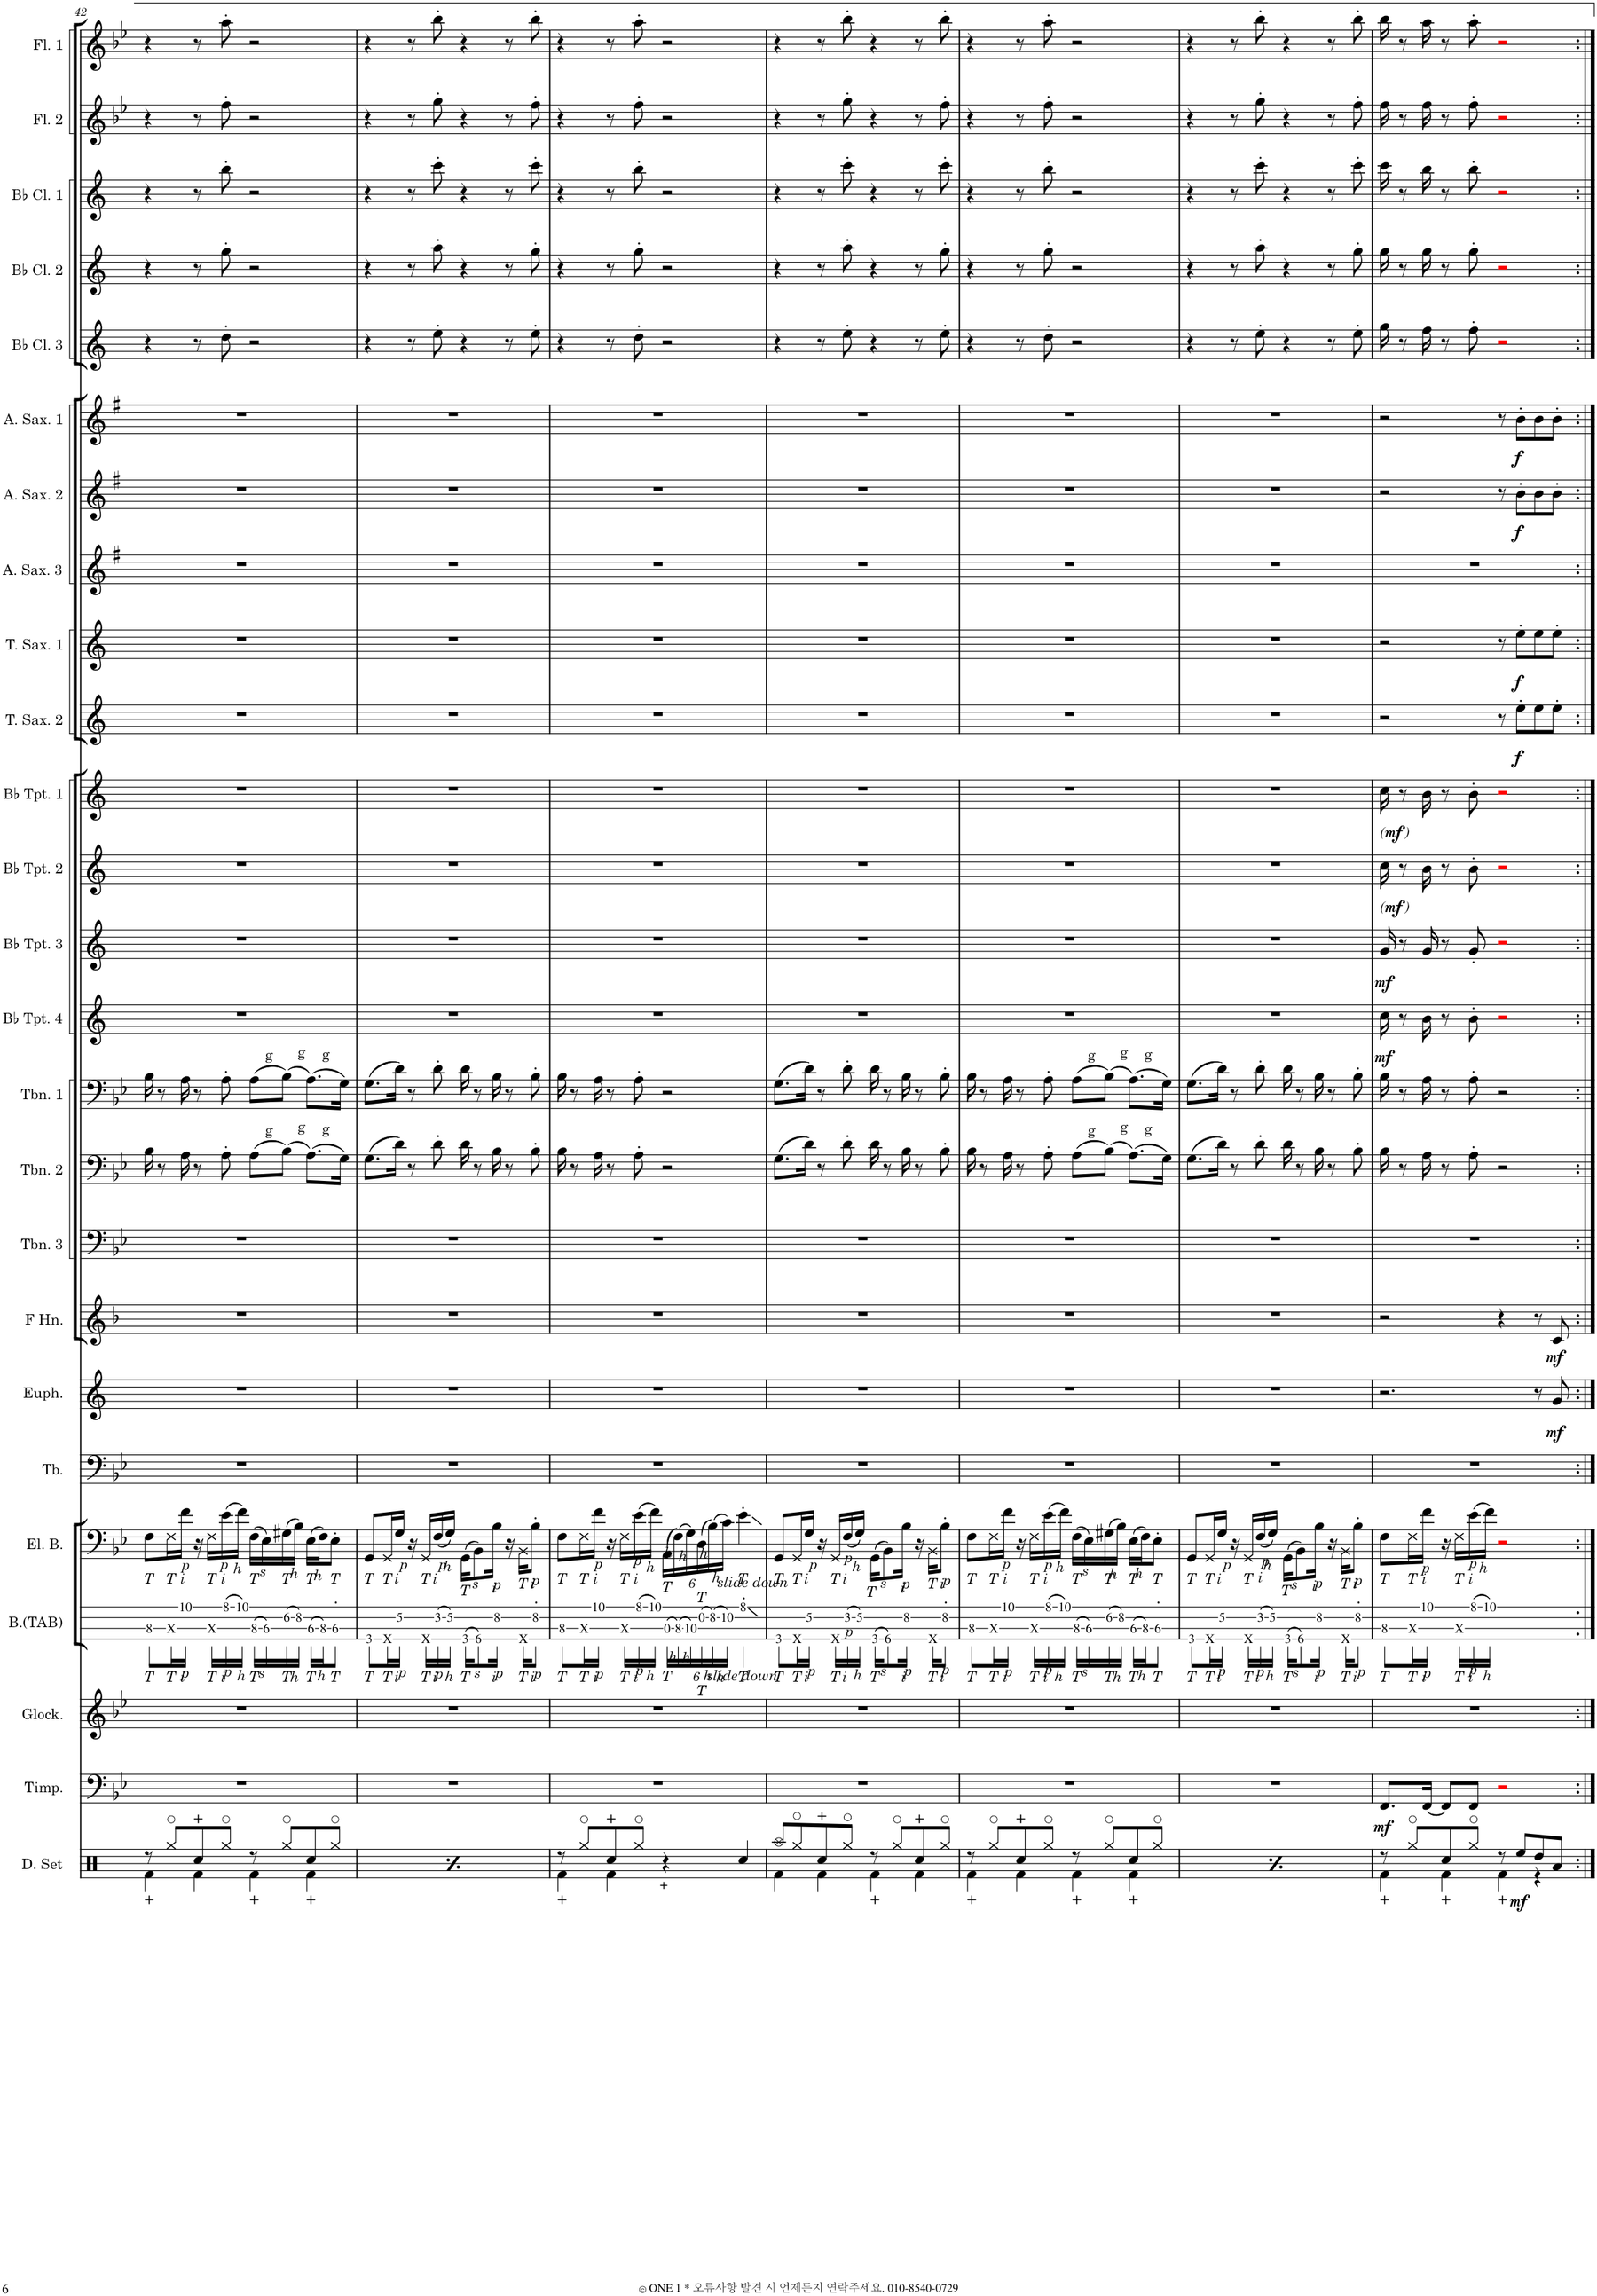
**kern	**dynam	**kern	**dynam	**kern	**kern	**kern	**dynam	**kern	**kern	**kern	**dynam	**kern	**dynam	**kern	**kern	**kern	**kern	**dynam	**kern	**dynam	**kern	**dynam	**kern	**dynam	**kern	**dynam	**kern	**dynam	**kern	**kern	**dynam	**kern	**dynam	**kern	**kern	**kern	**kern	**kern
*part26	*part26	*part25	*part25	*part24	*part23	*part22	*part22	*part21	*part20	*part19	*part19	*part18	*part18	*part17	*part16	*part15	*part14	*part14	*part13	*part13	*part12	*part12	*part11	*part11	*part10	*part10	*part9	*part9	*part8	*part7	*part7	*part6	*part6	*part5	*part4	*part3	*part2	*part1
*staff26	*staff26	*staff25	*staff25	*staff24	*staff23	*staff22	*staff22	*staff21	*staff20	*staff19	*staff19	*staff18	*staff18	*staff17	*staff16	*staff15	*staff14	*staff14	*staff13	*staff13	*staff12	*staff12	*staff11	*staff11	*staff10	*staff10	*staff9	*staff9	*staff8	*staff7	*staff7	*staff6	*staff6	*staff5	*staff4	*staff3	*staff2	*staff1
*I"드럼세트	*	*I"팀파니(in F,G,D)	*	*I"글로켄슈필	*I"베이스(타브)	*I"일렉트릭 베이스	*	*I"일렉트릭 베이스	*I"튜바 (표준기보)	*I"유포늄	*	*I"F 호른	*	*I"트롬본 3	*I"트롬본  2	*I"트롬본  1	*I"Bb 트럼펫 4	*	*I"Bb 트럼펫 3	*	*I"Bb 트럼펫 2	*	*I"Bb 트럼펫 1	*	*I"테너 색소폰 2	*	*I"테너 색소폰 1	*	*I"알토 색소폰 3	*I"알토 색소폰 2	*	*I"알토 색소폰 1	*	*I"Bb 클라리넷 3	*I"Bb 클라리넷 2	*I"Bb 클라리넷 1	*I"플루트 2	*I"플루트 1
!!LO:PB:g=z
*clefX	*	*clefF4	*	*clefG2	*	*clefF4	*	*clefF4	*clefF4	*clefG2	*	*clefG2	*	*clefF4	*clefF4	*clefF4	*clefG2	*	*clefG2	*	*clefG2	*	*clefG2	*	*clefG2	*	*clefG2	*	*clefG2	*clefG2	*	*clefG2	*	*clefG2	*clefG2	*clefG2	*clefG2	*clefG2
*	*	*	*	*Trd-14c-24	*Trd7c12	*Trd7c12	*	*Trd7c12	*	*Trd8c14	*	*Trd4c7	*	*	*	*	*Trd1c2	*	*Trd1c2	*	*Trd1c2	*	*Trd1c2	*	*Trd8c14	*	*Trd8c14	*	*Trd5c9	*Trd5c9	*	*Trd5c9	*	*Trd1c2	*Trd1c2	*Trd1c2	*	*
*k[b-e-]	*	*k[b-e-]	*	*k[b-e-]	*k[b-e-]	*k[b-e-]	*	*k[b-e-]	*k[b-e-]	*k[]	*	*k[b-]	*	*k[b-e-]	*k[b-e-]	*k[b-e-]	*k[]	*	*k[]	*	*k[]	*	*k[]	*	*k[]	*	*k[]	*	*k[f#]	*k[f#]	*	*k[f#]	*	*k[]	*k[]	*k[]	*k[b-e-]	*k[b-e-]
*M4/4	*	*M4/4	*	*M4/4	*M4/4	*M4/4	*	*M4/4	*M4/4	*M4/4	*	*M4/4	*	*M4/4	*M4/4	*M4/4	*M4/4	*	*M4/4	*	*M4/4	*	*M4/4	*	*M4/4	*	*M4/4	*	*M4/4	*M4/4	*	*M4/4	*	*M4/4	*M4/4	*M4/4	*M4/4	*M4/4
=42	=42	=42	=42	=42	=42	=42	=42	=42	=42	=42	=42	=42	=42	=42	=42	=42	=42	=42	=42	=42	=42	=42	=42	=42	=42	=42	=42	=42	=42	=42	=42	=42	=42	=42	=42	=42	=42	=42
*^	*	*	*	*	*	*^	*	*	*	*	*	*	*	*	*	*	*	*	*	*	*	*	*	*	*	*	*	*	*	*	*	*	*	*	*	*	*	*
!	!	!	!	!	!	!	!	!	!	!LO:TX:b:i:t=T	!	!	!	!	!	!	!	!	!	!	!	!	!	!	!	!	!	!	!	!	!	!	!	!	!	!	!	!	!	!
!	!	!	!	!	!	!LO:TX:b:i:t=T	!	!	!	!	!	!	!	!	!	!	!	!	!	!	!	!	!	!	!	!	!	!	!	!	!	!	!	!	!	!	!	!	!	!
8r	4Rf\	.	1r	.	1r	8F\L	8F\L	8.ryy	.	8F\L	1r	1r	.	1r	.	1r	16B-\	16B-\	1r	.	1r	.	1r	.	1r	.	1r	.	1r	.	1r	1r	.	1r	.	4r	4r	4r	4r	4r
.	.	.	.	.	.	.	.	.	.	.	.	.	.	.	.	.	8r	8r	.	.	.	.	.	.	.	.	.	.	.	.	.	.	.	.	.	.	.	.	.	.
!	!	!	!	!	!	!	!	!	!	!LO:TX:b:i:t=T	!	!	!	!	!	!	!	!	!	!	!	!	!	!	!	!	!	!	!	!	!	!	!	!	!	!	!	!	!	!
!	!	!	!	!	!	!LO:TX:b:i:t=T	!	!	!	!	!	!	!	!	!	!	!	!	!	!	!	!	!	!	!	!	!	!	!	!	!	!	!	!	!	!	!	!	!	!
8Rgg/L	.	.	.	.	.	16F`\L	16F`\Jk	.	.	16F`\L	.	.	.	.	.	.	.	.	.	.	.	.	.	.	.	.	.	.	.	.	.	.	.	.	.	.	.	.	.	.
!	!	!	!	!	!	!	!	!	!	!LO:TX:b:i:t=p	!	!	!	!	!	!	!	!	!	!	!	!	!	!	!	!	!	!	!	!	!	!	!	!	!	!	!	!	!	!
!	!	!	!	!	!	!	!	!	!	!LO:TX:b:i:t=i	!	!	!	!	!	!	!	!	!	!	!	!	!	!	!	!	!	!	!	!	!	!	!	!	!	!	!	!	!	!
!	!	!	!	!	!	!LO:TX:b:i:t=p	!	!	!	!	!	!	!	!	!	!	!	!	!	!	!	!	!	!	!	!	!	!	!	!	!	!	!	!	!	!	!	!	!	!
!	!	!	!	!	!	!LO:TX:b:i:t=i	!	!	!	!	!	!	!	!	!	!	!	!	!	!	!	!	!	!	!	!	!	!	!	!	!	!	!	!	!	!	!	!	!	!
.	.	.	.	.	.	16f\JJ	16ryy	16f	.	16f\JJ	.	.	.	.	.	.	16A\	16A\	.	.	.	.	.	.	.	.	.	.	.	.	.	.	.	.	.	.	.	.	.	.
8Rcc/	4Rf\	.	.	.	.	16r	16r	16r	.	16r	.	.	.	.	.	.	8r	8r	.	.	.	.	.	.	.	.	.	.	.	.	.	.	.	.	.	8r	8r	8r	8r	8r
!	!	!	!	!	!	!	!	!	!	!LO:TX:b:i:t=T	!	!	!	!	!	!	!	!	!	!	!	!	!	!	!	!	!	!	!	!	!	!	!	!	!	!	!	!	!	!
!	!	!	!	!	!	!LO:TX:b:i:t=T	!	!	!	!	!	!	!	!	!	!	!	!	!	!	!	!	!	!	!	!	!	!	!	!	!	!	!	!	!	!	!	!	!	!
.	.	.	.	.	.	16F`\LL	16F`	16ryy	.	16F`\LL	.	.	.	.	.	.	.	.	.	.	.	.	.	.	.	.	.	.	.	.	.	.	.	.	.	.	.	.	.	.
!	!	!	!	!	!	!	!	!	!	!LO:TX:b:i:t=h	!	!	!	!	!	!	!	!	!	!	!	!	!	!	!	!	!	!	!	!	!	!	!	!	!	!	!	!	!	!
!	!	!	!	!	!	!	!	!	!	!LO:TX:b:i:t=i	!	!	!	!	!	!	!	!	!	!	!	!	!	!	!	!	!	!	!	!	!	!	!	!	!	!	!	!	!	!
!	!	!	!	!	!	!	!	!	!	!LO:TX:b:i:t=p	!	!	!	!	!	!	!	!	!	!	!	!	!	!	!	!	!	!	!	!	!	!	!	!	!	!	!	!	!	!
!	!	!	!	!	!	!LO:TX:b:i:t=h	!	!	!	!	!	!	!	!	!	!	!	!	!	!	!	!	!	!	!	!	!	!	!	!	!	!	!	!	!	!	!	!	!	!
!	!	!	!	!	!	!LO:TX:b:i:t=i	!	!	!	!	!	!	!	!	!	!	!	!	!	!	!	!	!	!	!	!	!	!	!	!	!	!	!	!	!	!	!	!	!	!
!	!	!	!	!	!	!LO:TX:b:i:t=p	!	!	!	!	!	!	!	!	!	!	!	!	!	!	!	!	!	!	!	!	!	!	!	!	!	!	!	!	!	!	!	!	!	!
8Rgg/J	.	.	.	.	.	(16e-\	8r	8e-	.	(16e-\	.	.	.	.	.	.	8A'\	8A'\	.	.	.	.	.	.	.	.	.	.	.	.	.	.	.	.	.	8dd'\	8gg'\	8bb'\	8ff'\	8aa'\
.	.	.	.	.	.	16f\JJ)	.	.	.	16f\JJ)	.	.	.	.	.	.	.	.	.	.	.	.	.	.	.	.	.	.	.	.	.	.	.	.	.	.	.	.	.	.
!	!	!	!	!	!	!	!	!	!	!	!	!	!	!	!	!	!	!LO:TX:a:t=g	!	!	!	!	!	!	!	!	!	!	!	!	!	!	!	!	!	!	!	!	!	!
!	!	!	!	!	!	!	!	!	!	!	!	!	!	!	!	!	!LO:TX:a:t=g	!	!	!	!	!	!	!	!	!	!	!	!	!	!	!	!	!	!	!	!	!	!	!
!	!	!	!	!	!	!	!	!	!	!LO:TX:b:i:t=s	!	!	!	!	!	!	!	!	!	!	!	!	!	!	!	!	!	!	!	!	!	!	!	!	!	!	!	!	!	!
!	!	!	!	!	!	!	!	!	!	!LO:TX:b:i:t=T	!	!	!	!	!	!	!	!	!	!	!	!	!	!	!	!	!	!	!	!	!	!	!	!	!	!	!	!	!	!
!	!	!	!	!	!	!LO:TX:b:i:t=s	!	!	!	!	!	!	!	!	!	!	!	!	!	!	!	!	!	!	!	!	!	!	!	!	!	!	!	!	!	!	!	!	!	!
!	!	!	!	!	!	!LO:TX:b:i:t=T	!	!	!	!	!	!	!	!	!	!	!	!	!	!	!	!	!	!	!	!	!	!	!	!	!	!	!	!	!	!	!	!	!	!
!	!	!	!	!	!	!	!	!	!LO:DY:b	!	!	!	!	!	!	!	!	!	!	!	!	!	!	!	!	!	!	!	!	!	!	!	!	!	!	!	!	!	!	!
8r	4Rf\	.	.	.	.	(16F\LL	8E-\L	2ryy	fff	(16F\LL	.	.	.	.	.	.	(8A\L	(8A\L	.	.	.	.	.	.	.	.	.	.	.	.	.	.	.	.	.	2r	2r	2r	2r	2r
.	.	.	.	.	.	16E-\)	.	.	.	16E-\)	.	.	.	.	.	.	.	.	.	.	.	.	.	.	.	.	.	.	.	.	.	.	.	.	.	.	.	.	.	.
!	!	!	!	!	!	!	!	!	!	!	!	!	!	!	!	!	!	!LO:TX:a:t=g	!	!	!	!	!	!	!	!	!	!	!	!	!	!	!	!	!	!	!	!	!	!
!	!	!	!	!	!	!	!	!	!	!	!	!	!	!	!	!	!LO:TX:a:t=g	!	!	!	!	!	!	!	!	!	!	!	!	!	!	!	!	!	!	!	!	!	!	!
!	!	!	!	!	!	!	!	!	!	!LO:TX:b:i:t=h	!	!	!	!	!	!	!	!	!	!	!	!	!	!	!	!	!	!	!	!	!	!	!	!	!	!	!	!	!	!
!	!	!	!	!	!	!	!	!	!	!LO:TX:b:i:t=T	!	!	!	!	!	!	!	!	!	!	!	!	!	!	!	!	!	!	!	!	!	!	!	!	!	!	!	!	!	!
!	!	!	!	!	!	!LO:TX:b:i:t=h	!	!	!	!	!	!	!	!	!	!	!	!	!	!	!	!	!	!	!	!	!	!	!	!	!	!	!	!	!	!	!	!	!	!
!	!	!	!	!	!	!LO:TX:b:i:t=T	!	!	!	!	!	!	!	!	!	!	!	!	!	!	!	!	!	!	!	!	!	!	!	!	!	!	!	!	!	!	!	!	!	!
8Rgg/L	.	.	.	.	.	(16G#X\	8G#X\J	.	.	(16G#X\	.	.	.	.	.	.	(8B-\J)	(8B-\J)	.	.	.	.	.	.	.	.	.	.	.	.	.	.	.	.	.	.	.	.	.	.
.	.	.	.	.	.	16B-\JJ)	.	.	.	16B-\JJ)	.	.	.	.	.	.	.	.	.	.	.	.	.	.	.	.	.	.	.	.	.	.	.	.	.	.	.	.	.	.
!	!	!	!	!	!	!	!	!	!	!	!	!	!	!	!	!	!	!LO:TX:a:t=g	!	!	!	!	!	!	!	!	!	!	!	!	!	!	!	!	!	!	!	!	!	!
!	!	!	!	!	!	!	!	!	!	!	!	!	!	!	!	!	!LO:TX:a:t=g	!	!	!	!	!	!	!	!	!	!	!	!	!	!	!	!	!	!	!	!	!	!	!
!	!	!	!	!	!	!	!	!	!	!LO:TX:b:i:t=h	!	!	!	!	!	!	!	!	!	!	!	!	!	!	!	!	!	!	!	!	!	!	!	!	!	!	!	!	!	!
!	!	!	!	!	!	!	!	!	!	!LO:TX:b:i:t=T	!	!	!	!	!	!	!	!	!	!	!	!	!	!	!	!	!	!	!	!	!	!	!	!	!	!	!	!	!	!
!	!	!	!	!	!	!LO:TX:b:i:t=h	!	!	!	!	!	!	!	!	!	!	!	!	!	!	!	!	!	!	!	!	!	!	!	!	!	!	!	!	!	!	!	!	!	!
!	!	!	!	!	!	!LO:TX:b:i:t=T	!	!	!	!	!	!	!	!	!	!	!	!	!	!	!	!	!	!	!	!	!	!	!	!	!	!	!	!	!	!	!	!	!	!
8Rcc/	4Rf\	.	.	.	.	(16E-\LL	8E-\L	.	.	(16E-\LL	.	.	.	.	.	.	(8.A\L)	(8.A\L)	.	.	.	.	.	.	.	.	.	.	.	.	.	.	.	.	.	.	.	.	.	.
.	.	.	.	.	.	16F\J)	.	.	.	16F\J)	.	.	.	.	.	.	.	.	.	.	.	.	.	.	.	.	.	.	.	.	.	.	.	.	.	.	.	.	.	.
!	!	!	!	!	!	!	!	!	!	!LO:TX:b:i:t=T	!	!	!	!	!	!	!	!	!	!	!	!	!	!	!	!	!	!	!	!	!	!	!	!	!	!	!	!	!	!
!	!	!	!	!	!	!LO:TX:b:i:t=T	!	!	!	!	!	!	!	!	!	!	!	!	!	!	!	!	!	!	!	!	!	!	!	!	!	!	!	!	!	!	!	!	!	!
8Rgg/J	.	.	.	.	.	8E-'\J	8E-'\J	.	.	8E-'\J	.	.	.	.	.	.	.	.	.	.	.	.	.	.	.	.	.	.	.	.	.	.	.	.	.	.	.	.	.	.
.	.	.	.	.	.	.	.	.	.	.	.	.	.	.	.	.	16G\Jk)	16G\Jk)	.	.	.	.	.	.	.	.	.	.	.	.	.	.	.	.	.	.	.	.	.	.
=43	=43	=43	=43	=43	=43	=43	=43	=43	=43	=43	=43	=43	=43	=43	=43	=43	=43	=43	=43	=43	=43	=43	=43	=43	=43	=43	=43	=43	=43	=43	=43	=43	=43	=43	=43	=43	=43	=43	=43	=43
!	!	!	!	!	!	!	!	!	!	!LO:TX:b:i:t=T	!	!	!	!	!	!	!	!	!	!	!	!	!	!	!	!	!	!	!	!	!	!	!	!	!	!	!	!	!	!
!	!	!	!	!	!	!	!LO:TX:a:color=#FF0000:t=slap	!	!	!	!	!	!	!	!	!	!	!	!	!	!	!	!	!	!	!	!	!	!	!	!	!	!	!	!	!	!	!	!	!
!	!	!	!	!	!	!LO:TX:b:i:t=T	!	!	!	!	!	!	!	!	!	!	!	!	!	!	!	!	!	!	!	!	!	!	!	!	!	!	!	!	!	!	!	!	!	!
!	!	!	!	!	!	!	!	!	!LO:DY:b	!	!	!	!	!	!	!	!	!	!	!	!	!	!	!	!	!	!	!	!	!	!	!	!	!	!	!	!	!	!	!
8r	4Rf\	.	1r	.	1r	8GG\L	8GG/L	8.ryy	ff	8GG/L	1r	1r	.	1r	.	1r	(8.G\L	(8.G\L	1r	.	1r	.	1r	.	1r	.	1r	.	1r	.	1r	1r	.	1r	.	4r	4r	4r	4r	4r
!	!	!	!	!	!	!	!	!	!	!LO:TX:b:i:t=T	!	!	!	!	!	!	!	!	!	!	!	!	!	!	!	!	!	!	!	!	!	!	!	!	!	!	!	!	!	!
!	!	!	!	!	!	!LO:TX:b:i:t=T	!	!	!	!	!	!	!	!	!	!	!	!	!	!	!	!	!	!	!	!	!	!	!	!	!	!	!	!	!	!	!	!	!	!
8Rgg/L	.	.	.	.	.	16GG`\L	16GG`/Jk	.	.	16GG`/L	.	.	.	.	.	.	.	.	.	.	.	.	.	.	.	.	.	.	.	.	.	.	.	.	.	.	.	.	.	.
!	!	!	!	!	!	!	!	!	!	!LO:TX:b:i:t=p	!	!	!	!	!	!	!	!	!	!	!	!	!	!	!	!	!	!	!	!	!	!	!	!	!	!	!	!	!	!
!	!	!	!	!	!	!	!	!	!	!LO:TX:b:i:t=i	!	!	!	!	!	!	!	!	!	!	!	!	!	!	!	!	!	!	!	!	!	!	!	!	!	!	!	!	!	!
!	!	!	!	!	!	!LO:TX:b:i:t=p	!	!	!	!	!	!	!	!	!	!	!	!	!	!	!	!	!	!	!	!	!	!	!	!	!	!	!	!	!	!	!	!	!	!
!	!	!	!	!	!	!LO:TX:b:i:t=i	!	!	!	!	!	!	!	!	!	!	!	!	!	!	!	!	!	!	!	!	!	!	!	!	!	!	!	!	!	!	!	!	!	!
.	.	.	.	.	.	16G\JJ	16ryy	16G	.	16G/JJ	.	.	.	.	.	.	16d\Jk)	16d\Jk)	.	.	.	.	.	.	.	.	.	.	.	.	.	.	.	.	.	.	.	.	.	.
8Rcc/	4Rf\	.	.	.	.	16r	16r	8ryy	.	16r	.	.	.	.	.	.	8r	8r	.	.	.	.	.	.	.	.	.	.	.	.	.	.	.	.	.	8r	8r	8r	8r	8r
!	!	!	!	!	!	!	!	!	!	!LO:TX:b:i:t=T	!	!	!	!	!	!	!	!	!	!	!	!	!	!	!	!	!	!	!	!	!	!	!	!	!	!	!	!	!	!
!	!	!	!	!	!	!LO:TX:b:i:t=T	!	!	!	!	!	!	!	!	!	!	!	!	!	!	!	!	!	!	!	!	!	!	!	!	!	!	!	!	!	!	!	!	!	!
.	.	.	.	.	.	16GG`\LL	16GG`	.	.	16GG`/LL	.	.	.	.	.	.	.	.	.	.	.	.	.	.	.	.	.	.	.	.	.	.	.	.	.	.	.	.	.	.
!	!	!	!	!	!	!	!	!	!	!LO:TX:b:i:t=h	!	!	!	!	!	!	!	!	!	!	!	!	!	!	!	!	!	!	!	!	!	!	!	!	!	!	!	!	!	!
!	!	!	!	!	!	!	!	!	!	!LO:TX:b:i:t=i	!	!	!	!	!	!	!	!	!	!	!	!	!	!	!	!	!	!	!	!	!	!	!	!	!	!	!	!	!	!
!	!	!	!	!	!	!	!	!	!	!LO:TX:b:i:t=p	!	!	!	!	!	!	!	!	!	!	!	!	!	!	!	!	!	!	!	!	!	!	!	!	!	!	!	!	!	!
!	!	!	!	!	!	!LO:TX:b:i:t=h	!	!	!	!	!	!	!	!	!	!	!	!	!	!	!	!	!	!	!	!	!	!	!	!	!	!	!	!	!	!	!	!	!	!
!	!	!	!	!	!	!LO:TX:b:i:t=i	!	!	!	!	!	!	!	!	!	!	!	!	!	!	!	!	!	!	!	!	!	!	!	!	!	!	!	!	!	!	!	!	!	!
!	!	!	!	!	!	!LO:TX:b:i:t=p	!	!	!	!	!	!	!	!	!	!	!	!	!	!	!	!	!	!	!	!	!	!	!	!	!	!	!	!	!	!	!	!	!	!
8Rgg/J	.	.	.	.	.	(16F\	8r	8F	.	(16F/	.	.	.	.	.	.	8d'\	8d'\	.	.	.	.	.	.	.	.	.	.	.	.	.	.	.	.	.	8ee'\	8aa'\	8ccc'\	8gg'\	8bb-'\
.	.	.	.	.	.	16G\JJ)	.	.	.	16G/JJ)	.	.	.	.	.	.	.	.	.	.	.	.	.	.	.	.	.	.	.	.	.	.	.	.	.	.	.	.	.	.
!	!	!	!	!	!	!	!	!	!	!LO:TX:b:i:t=s	!	!	!	!	!	!	!	!	!	!	!	!	!	!	!	!	!	!	!	!	!	!	!	!	!	!	!	!	!	!
!	!	!	!	!	!	!	!	!	!	!LO:TX:b:i:t=T	!	!	!	!	!	!	!	!	!	!	!	!	!	!	!	!	!	!	!	!	!	!	!	!	!	!	!	!	!	!
!	!	!	!	!	!	!LO:TX:b:i:t=s	!	!	!	!	!	!	!	!	!	!	!	!	!	!	!	!	!	!	!	!	!	!	!	!	!	!	!	!	!	!	!	!	!	!
!	!	!	!	!	!	!LO:TX:b:i:t=T	!	!	!	!	!	!	!	!	!	!	!	!	!	!	!	!	!	!	!	!	!	!	!	!	!	!	!	!	!	!	!	!	!	!
8r	4Rf\	.	.	.	.	(16GG\KL	8.GG	8.ryy	.	(16GG\KL	.	.	.	.	.	.	16d\	16d\	.	.	.	.	.	.	.	.	.	.	.	.	.	.	.	.	.	4r	4r	4r	4r	4r
.	.	.	.	.	.	8BB-\)	.	.	.	8BB-\)	.	.	.	.	.	.	8r	8r	.	.	.	.	.	.	.	.	.	.	.	.	.	.	.	.	.	.	.	.	.	.
8Rgg/L	.	.	.	.	.	.	.	.	.	.	.	.	.	.	.	.	.	.	.	.	.	.	.	.	.	.	.	.	.	.	.	.	.	.	.	.	.	.	.	.
!	!	!	!	!	!	!	!	!	!	!LO:TX:b:i:t=p	!	!	!	!	!	!	!	!	!	!	!	!	!	!	!	!	!	!	!	!	!	!	!	!	!	!	!	!	!	!
!	!	!	!	!	!	!	!	!	!	!LO:TX:b:i:t=i	!	!	!	!	!	!	!	!	!	!	!	!	!	!	!	!	!	!	!	!	!	!	!	!	!	!	!	!	!	!
!	!	!	!	!	!	!LO:TX:b:i:t=p	!	!	!	!	!	!	!	!	!	!	!	!	!	!	!	!	!	!	!	!	!	!	!	!	!	!	!	!	!	!	!	!	!	!
!	!	!	!	!	!	!LO:TX:b:i:t=i	!	!	!	!	!	!	!	!	!	!	!	!	!	!	!	!	!	!	!	!	!	!	!	!	!	!	!	!	!	!	!	!	!	!
.	.	.	.	.	.	16B-\Jk	16ryy	16B-	.	16B-\Jk	.	.	.	.	.	.	16B-\	16B-\	.	.	.	.	.	.	.	.	.	.	.	.	.	.	.	.	.	.	.	.	.	.
8Rcc/	4Rf\	.	.	.	.	16r	16r	8ryy	.	16r	.	.	.	.	.	.	8r	8r	.	.	.	.	.	.	.	.	.	.	.	.	.	.	.	.	.	8r	8r	8r	8r	8r
!	!	!	!	!	!	!	!	!	!	!LO:TX:b:i:t=T	!	!	!	!	!	!	!	!	!	!	!	!	!	!	!	!	!	!	!	!	!	!	!	!	!	!	!	!	!	!
!	!	!	!	!	!	!LO:TX:b:i:t=T	!	!	!	!	!	!	!	!	!	!	!	!	!	!	!	!	!	!	!	!	!	!	!	!	!	!	!	!	!	!	!	!	!	!
.	.	.	.	.	.	16BB-`\KL	16BB-`	.	.	16BB-`\KL	.	.	.	.	.	.	.	.	.	.	.	.	.	.	.	.	.	.	.	.	.	.	.	.	.	.	.	.	.	.
!	!	!	!	!	!	!	!	!	!	!LO:TX:b:i:t=p	!	!	!	!	!	!	!	!	!	!	!	!	!	!	!	!	!	!	!	!	!	!	!	!	!	!	!	!	!	!
!	!	!	!	!	!	!	!	!	!	!LO:TX:b:i:t=i	!	!	!	!	!	!	!	!	!	!	!	!	!	!	!	!	!	!	!	!	!	!	!	!	!	!	!	!	!	!
!	!	!	!	!	!	!LO:TX:b:i:t=p	!	!	!	!	!	!	!	!	!	!	!	!	!	!	!	!	!	!	!	!	!	!	!	!	!	!	!	!	!	!	!	!	!	!
!	!	!	!	!	!	!LO:TX:b:i:t=i	!	!	!	!	!	!	!	!	!	!	!	!	!	!	!	!	!	!	!	!	!	!	!	!	!	!	!	!	!	!	!	!	!	!
8Rgg/J	.	.	.	.	.	8B-'\J	8ryy	8B-	.	8B-'\J	.	.	.	.	.	.	8B-'\	8B-'\	.	.	.	.	.	.	.	.	.	.	.	.	.	.	.	.	.	8ee'\	8gg'\	8ccc'\	8ff'\	8bb-'\
=44	=44	=44	=44	=44	=44	=44	=44	=44	=44	=44	=44	=44	=44	=44	=44	=44	=44	=44	=44	=44	=44	=44	=44	=44	=44	=44	=44	=44	=44	=44	=44	=44	=44	=44	=44	=44	=44	=44	=44	=44
*	*	*	*	*	*	*	*	*^	*	*	*	*	*	*	*	*	*	*	*	*	*	*	*	*	*	*	*	*	*	*	*	*	*	*	*	*	*	*	*	*
!	!	!	!	!	!	!	!	!	!	!	!LO:TX:b:i:t=T	!	!	!	!	!	!	!	!	!	!	!	!	!	!	!	!	!	!	!	!	!	!	!	!	!	!	!	!	!	!
!	!	!	!	!	!	!LO:TX:b:i:t=T	!	!	!	!	!	!	!	!	!	!	!	!	!	!	!	!	!	!	!	!	!	!	!	!	!	!	!	!	!	!	!	!	!	!	!
8r	4Rf\	.	1r	.	1r	8F\L	8F\L	8.ryy	4r	.	8F\L	1r	1r	.	1r	.	1r	16B-\	16B-\	1r	.	1r	.	1r	.	1r	.	1r	.	1r	.	1r	1r	.	1r	.	4r	4r	4r	4r	4r
.	.	.	.	.	.	.	.	.	.	.	.	.	.	.	.	.	.	8r	8r	.	.	.	.	.	.	.	.	.	.	.	.	.	.	.	.	.	.	.	.	.	.
!	!	!	!	!	!	!	!	!	!	!	!LO:TX:b:i:t=T	!	!	!	!	!	!	!	!	!	!	!	!	!	!	!	!	!	!	!	!	!	!	!	!	!	!	!	!	!	!
!	!	!	!	!	!	!LO:TX:b:i:t=T	!	!	!	!	!	!	!	!	!	!	!	!	!	!	!	!	!	!	!	!	!	!	!	!	!	!	!	!	!	!	!	!	!	!	!
8Rgg/L	.	.	.	.	.	16F`\L	16F`\Jk	.	.	.	16F`\L	.	.	.	.	.	.	.	.	.	.	.	.	.	.	.	.	.	.	.	.	.	.	.	.	.	.	.	.	.	.
!	!	!	!	!	!	!	!	!	!	!	!LO:TX:b:i:t=p	!	!	!	!	!	!	!	!	!	!	!	!	!	!	!	!	!	!	!	!	!	!	!	!	!	!	!	!	!	!
!	!	!	!	!	!	!	!	!	!	!	!LO:TX:b:i:t=i	!	!	!	!	!	!	!	!	!	!	!	!	!	!	!	!	!	!	!	!	!	!	!	!	!	!	!	!	!	!
!	!	!	!	!	!	!LO:TX:b:i:t=p	!	!	!	!	!	!	!	!	!	!	!	!	!	!	!	!	!	!	!	!	!	!	!	!	!	!	!	!	!	!	!	!	!	!	!
!	!	!	!	!	!	!LO:TX:b:i:t=i	!	!	!	!	!	!	!	!	!	!	!	!	!	!	!	!	!	!	!	!	!	!	!	!	!	!	!	!	!	!	!	!	!	!	!
.	.	.	.	.	.	16f\JJ	16ryy	16f	.	.	16f\JJ	.	.	.	.	.	.	16A\	16A\	.	.	.	.	.	.	.	.	.	.	.	.	.	.	.	.	.	.	.	.	.	.
8Rcc/	4Rf\	.	.	.	.	16r	16r	16r	4r	.	16r	.	.	.	.	.	.	8r	8r	.	.	.	.	.	.	.	.	.	.	.	.	.	.	.	.	.	8r	8r	8r	8r	8r
!	!	!	!	!	!	!	!	!	!	!	!LO:TX:b:i:t=T	!	!	!	!	!	!	!	!	!	!	!	!	!	!	!	!	!	!	!	!	!	!	!	!	!	!	!	!	!	!
!	!	!	!	!	!	!LO:TX:b:i:t=T	!	!	!	!	!	!	!	!	!	!	!	!	!	!	!	!	!	!	!	!	!	!	!	!	!	!	!	!	!	!	!	!	!	!	!
.	.	.	.	.	.	16F`\LL	16F`	16ryy	.	.	16F`\LL	.	.	.	.	.	.	.	.	.	.	.	.	.	.	.	.	.	.	.	.	.	.	.	.	.	.	.	.	.	.
!	!	!	!	!	!	!	!	!	!	!	!LO:TX:b:i:t=h	!	!	!	!	!	!	!	!	!	!	!	!	!	!	!	!	!	!	!	!	!	!	!	!	!	!	!	!	!	!
!	!	!	!	!	!	!	!	!	!	!	!LO:TX:b:i:t=i	!	!	!	!	!	!	!	!	!	!	!	!	!	!	!	!	!	!	!	!	!	!	!	!	!	!	!	!	!	!
!	!	!	!	!	!	!	!	!	!	!	!LO:TX:b:i:t=p	!	!	!	!	!	!	!	!	!	!	!	!	!	!	!	!	!	!	!	!	!	!	!	!	!	!	!	!	!	!
!	!	!	!	!	!	!LO:TX:b:i:t=h	!	!	!	!	!	!	!	!	!	!	!	!	!	!	!	!	!	!	!	!	!	!	!	!	!	!	!	!	!	!	!	!	!	!	!
!	!	!	!	!	!	!LO:TX:b:i:t=i	!	!	!	!	!	!	!	!	!	!	!	!	!	!	!	!	!	!	!	!	!	!	!	!	!	!	!	!	!	!	!	!	!	!	!
!	!	!	!	!	!	!LO:TX:b:i:t=p	!	!	!	!	!	!	!	!	!	!	!	!	!	!	!	!	!	!	!	!	!	!	!	!	!	!	!	!	!	!	!	!	!	!	!
8Rgg/J	.	.	.	.	.	(16e-\	8r	8e-	.	.	(16e-\	.	.	.	.	.	.	8A'\	8A'\	.	.	.	.	.	.	.	.	.	.	.	.	.	.	.	.	.	8dd'\	8gg'\	8bb'\	8ff'\	8aa'\
.	.	.	.	.	.	16f\JJ)	.	.	.	.	16f\JJ)	.	.	.	.	.	.	.	.	.	.	.	.	.	.	.	.	.	.	.	.	.	.	.	.	.	.	.	.	.	.
*	*	*	*	*	*	*Xbrackettup	*Xbrackettup	*	*	*	*Xbrackettup	*	*	*	*	*	*	*	*	*	*	*	*	*	*	*	*	*	*	*	*	*	*	*	*	*	*	*	*	*	*
!	!	!	!	!	!	!	!	!	!	!	!LO:TX:b:i:t=h	!	!	!	!	!	!	!	!	!	!	!	!	!	!	!	!	!	!	!	!	!	!	!	!	!	!	!	!	!	!
!	!	!	!	!	!	!	!	!	!	!	!LO:TX:b:i:t=T	!	!	!	!	!	!	!	!	!	!	!	!	!	!	!	!	!	!	!	!	!	!	!	!	!	!	!	!	!	!
!	!	!	!	!	!	!LO:TX:b:i:t=h	!	!	!	!	!	!	!	!	!	!	!	!	!	!	!	!	!	!	!	!	!	!	!	!	!	!	!	!	!	!	!	!	!	!	!
!	!	!	!	!	!	!LO:TX:b:i:t=T	!	!	!	!	!	!	!	!	!	!	!	!	!	!	!	!	!	!	!	!	!	!	!	!	!	!	!	!	!	!	!	!	!	!	!
!LO:TX:b:i:t=+	!	!	!	!	!	!	!	!	!	!	!	!	!	!	!	!	!	!	!	!	!	!	!	!	!	!	!	!	!	!	!	!	!	!	!	!	!	!	!	!	!
!	!	!	!	!	!	!	!	!	!	!LO:DY:b	!	!	!	!	!	!	!	!	!	!	!	!	!	!	!	!	!	!	!	!	!	!	!	!	!	!	!	!	!	!	!
4r	2ryy	.	.	.	.	(24AA\LL	24AA	8r	24r	f	(24AA\LL	.	.	.	.	.	.	2r	2r	.	.	.	.	.	.	.	.	.	.	.	.	.	.	.	.	.	2r	2r	2r	2r	2r
!	!	!	!	!	!	!	!	!	!	!	!LO:TX:b:i:t=h	!	!	!	!	!	!	!	!	!	!	!	!	!	!	!	!	!	!	!	!	!	!	!	!	!	!	!	!	!	!
!	!	!	!	!	!	!LO:TX:b:i:t=h	!	!	!	!	!	!	!	!	!	!	!	!	!	!	!	!	!	!	!	!	!	!	!	!	!	!	!	!	!	!	!	!	!	!	!
!	!	!	!	!	!	!	!	!	!	!LO:DY:b	!	!	!	!	!	!	!	!	!	!	!	!	!	!	!	!	!	!	!	!	!	!	!	!	!	!	!	!	!	!	!
.	.	.	.	.	.	(24F\)	24r	.	24F\LL	f	(24F\)	.	.	.	.	.	.	.	.	.	.	.	.	.	.	.	.	.	.	.	.	.	.	.	.	.	.	.	.	.	.
.	.	.	.	.	.	24G\)	24r	.	24G\JJ	.	24G\)	.	.	.	.	.	.	.	.	.	.	.	.	.	.	.	.	.	.	.	.	.	.	.	.	.	.	.	.	.	.
!	!	!	!	!	!	!	!	!	!	!	!LO:TX:b:i:t=h	!	!	!	!	!	!	!	!	!	!	!	!	!	!	!	!	!	!	!	!	!	!	!	!	!	!	!	!	!	!
!	!	!	!	!	!	!	!	!	!	!	!LO:TX:b:i:t=T	!	!	!	!	!	!	!	!	!	!	!	!	!	!	!	!	!	!	!	!	!	!	!	!	!	!	!	!	!	!
!	!	!	!	!	!	!LO:TX:b:i:t=h	!	!	!	!	!	!	!	!	!	!	!	!	!	!	!	!	!	!	!	!	!	!	!	!	!	!	!	!	!	!	!	!	!	!	!
!	!	!	!	!	!	!LO:TX:b:i:t=T	!	!	!	!	!	!	!	!	!	!	!	!	!	!	!	!	!	!	!	!	!	!	!	!	!	!	!	!	!	!	!	!	!	!	!
!	!	!	!	!	!	!	!	!	!	!LO:DY:b	!	!	!	!	!	!	!	!	!	!	!	!	!	!	!	!	!	!	!	!	!	!	!	!	!	!	!	!	!	!	!
.	.	.	.	.	.	(24D\	24D	8r	24r	ff	(24D\	.	.	.	.	.	.	.	.	.	.	.	.	.	.	.	.	.	.	.	.	.	.	.	.	.	.	.	.	.	.
!	!	!	!	!	!	!	!	!	!	!	!LO:TX:b:i:t=h	!	!	!	!	!	!	!	!	!	!	!	!	!	!	!	!	!	!	!	!	!	!	!	!	!	!	!	!	!	!
!	!	!	!	!	!	!LO:TX:b:i:t=h	!	!	!	!	!	!	!	!	!	!	!	!	!	!	!	!	!	!	!	!	!	!	!	!	!	!	!	!	!	!	!	!	!	!	!
!	!	!	!	!	!	!	!	!	!	!LO:DY:b	!	!	!	!	!	!	!	!	!	!	!	!	!	!	!	!	!	!	!	!	!	!	!	!	!	!	!	!	!	!	!
.	.	.	.	.	.	(24B-\)	24r	.	24B-\LL	f	(24B-\)	.	.	.	.	.	.	.	.	.	.	.	.	.	.	.	.	.	.	.	.	.	.	.	.	.	.	.	.	.	.
.	.	.	.	.	.	24c\JJ)	24r	.	24c\JJ	.	24c\JJ)	.	.	.	.	.	.	.	.	.	.	.	.	.	.	.	.	.	.	.	.	.	.	.	.	.	.	.	.	.	.
!	!	!	!	!	!	!	!	!	!	!	!LO:TX:b:i:t=slide down	!	!	!	!	!	!	!	!	!	!	!	!	!	!	!	!	!	!	!	!	!	!	!	!	!	!	!	!	!	!
!	!	!	!	!	!	!	!	!	!	!	!LO:TX:b:i:t=T	!	!	!	!	!	!	!	!	!	!	!	!	!	!	!	!	!	!	!	!	!	!	!	!	!	!	!	!	!	!
!	!	!	!	!	!	!	!LO:TX:b:i:t=i	!	!	!	!	!	!	!	!	!	!	!	!	!	!	!	!	!	!	!	!	!	!	!	!	!	!	!	!	!	!	!	!	!	!
!	!	!	!	!	!	!LO:TX:b:i:t=T	!	!	!	!	!	!	!	!	!	!	!	!	!	!	!	!	!	!	!	!	!	!	!	!	!	!	!	!	!	!	!	!	!	!	!
!	!	!	!	!	!	!LO:TX:b:i:t=slide down	!	!	!	!	!	!	!	!	!	!	!	!	!	!	!	!	!	!	!	!	!	!	!	!	!	!	!	!	!	!	!	!	!	!	!
!	!	!	!	!	!	!	!	!	!	!LO:HP:b	!	!	!	!	!	!	!	!	!	!	!	!	!	!	!	!	!	!	!	!	!	!	!	!	!	!	!	!	!	!	!
!	!	!	!	!	!	!	!	!	!	!LO:DY:n=1:b	!	!	!	!	!	!	!	!	!	!	!	!	!	!	!	!	!	!	!	!	!	!	!	!	!	!	!	!	!	!	!
4Rcc/	.	.	.	.	.	4e-'\	4r	8.e-\L	4r	> ff	4e-'\	.	.	.	.	.	.	.	.	.	.	.	.	.	.	.	.	.	.	.	.	.	.	.	.	.	.	.	.	.	.
!	!	!	!	!	!	!	!	!	!	!LO:DY:n=2:b	!	!	!	!	!	!	!	!	!	!	!	!	!	!	!	!	!	!	!	!	!	!	!	!	!	!	!	!	!	!	!
.	.	.	.	.	.	.	.	16E-\Jk	.	] ppp	.	.	.	.	.	.	.	.	.	.	.	.	.	.	.	.	.	.	.	.	.	.	.	.	.	.	.	.	.	.	.
=45	=45	=45	=45	=45	=45	=45	=45	=45	=45	=45	=45	=45	=45	=45	=45	=45	=45	=45	=45	=45	=45	=45	=45	=45	=45	=45	=45	=45	=45	=45	=45	=45	=45	=45	=45	=45	=45	=45	=45	=45	=45
!	!	!	!	!	!	!	!	!	!	!	!LO:TX:b:i:t=T	!	!	!	!	!	!	!	!	!	!	!	!	!	!	!	!	!	!	!	!	!	!	!	!	!	!	!	!	!	!
!	!	!	!	!	!	!	!LO:TX:a:color=#FF0000:t=slap	!	!	!	!	!	!	!	!	!	!	!	!	!	!	!	!	!	!	!	!	!	!	!	!	!	!	!	!	!	!	!	!	!	!
!	!	!	!	!	!	!LO:TX:b:i:t=T	!	!	!	!	!	!	!	!	!	!	!	!	!	!	!	!	!	!	!	!	!	!	!	!	!	!	!	!	!	!	!	!	!	!	!
!	!	!	!	!	!	!	!	!	!	!LO:DY:b	!	!	!	!	!	!	!	!	!	!	!	!	!	!	!	!	!	!	!	!	!	!	!	!	!	!	!	!	!	!	!
8Raa/L	4Rf\	.	1r	.	1r	8GG\L	8GG/L	8.ryy	1r	ff	8GG/L	1r	1r	.	1r	.	1r	(8.G\L	(8.G\L	1r	.	1r	.	1r	.	1r	.	1r	.	1r	.	1r	1r	.	1r	.	4r	4r	4r	4r	4r
!	!	!	!	!	!	!	!	!	!	!	!LO:TX:b:i:t=T	!	!	!	!	!	!	!	!	!	!	!	!	!	!	!	!	!	!	!	!	!	!	!	!	!	!	!	!	!	!
!	!	!	!	!	!	!LO:TX:b:i:t=T	!	!	!	!	!	!	!	!	!	!	!	!	!	!	!	!	!	!	!	!	!	!	!	!	!	!	!	!	!	!	!	!	!	!	!
8Rgg/	.	.	.	.	.	16GG`\L	16GG`/Jk	.	.	.	16GG`/L	.	.	.	.	.	.	.	.	.	.	.	.	.	.	.	.	.	.	.	.	.	.	.	.	.	.	.	.	.	.
!	!	!	!	!	!	!	!	!	!	!	!LO:TX:b:i:t=p	!	!	!	!	!	!	!	!	!	!	!	!	!	!	!	!	!	!	!	!	!	!	!	!	!	!	!	!	!	!
!	!	!	!	!	!	!	!	!	!	!	!LO:TX:b:i:t=i	!	!	!	!	!	!	!	!	!	!	!	!	!	!	!	!	!	!	!	!	!	!	!	!	!	!	!	!	!	!
!	!	!	!	!	!	!LO:TX:b:i:t=p	!	!	!	!	!	!	!	!	!	!	!	!	!	!	!	!	!	!	!	!	!	!	!	!	!	!	!	!	!	!	!	!	!	!	!
!	!	!	!	!	!	!LO:TX:b:i:t=i	!	!	!	!	!	!	!	!	!	!	!	!	!	!	!	!	!	!	!	!	!	!	!	!	!	!	!	!	!	!	!	!	!	!	!
.	.	.	.	.	.	16G\JJ	16ryy	16G	.	.	16G/JJ	.	.	.	.	.	.	16d\Jk)	16d\Jk)	.	.	.	.	.	.	.	.	.	.	.	.	.	.	.	.	.	.	.	.	.	.
8Rcc/	4Rf\	.	.	.	.	16r	16r	8ryy	.	.	16r	.	.	.	.	.	.	8r	8r	.	.	.	.	.	.	.	.	.	.	.	.	.	.	.	.	.	8r	8r	8r	8r	8r
!	!	!	!	!	!	!	!	!	!	!	!LO:TX:b:i:t=T	!	!	!	!	!	!	!	!	!	!	!	!	!	!	!	!	!	!	!	!	!	!	!	!	!	!	!	!	!	!
!	!	!	!	!	!	!LO:TX:b:i:t=T	!	!	!	!	!	!	!	!	!	!	!	!	!	!	!	!	!	!	!	!	!	!	!	!	!	!	!	!	!	!	!	!	!	!	!
.	.	.	.	.	.	16GG`\LL	16GG`	.	.	.	16GG`/LL	.	.	.	.	.	.	.	.	.	.	.	.	.	.	.	.	.	.	.	.	.	.	.	.	.	.	.	.	.	.
!	!	!	!	!	!	!	!	!	!	!	!LO:TX:b:i:t=h	!	!	!	!	!	!	!	!	!	!	!	!	!	!	!	!	!	!	!	!	!	!	!	!	!	!	!	!	!	!
!	!	!	!	!	!	!	!	!	!	!	!LO:TX:b:i:t=i	!	!	!	!	!	!	!	!	!	!	!	!	!	!	!	!	!	!	!	!	!	!	!	!	!	!	!	!	!	!
!	!	!	!	!	!	!	!	!	!	!	!LO:TX:b:i:t=p	!	!	!	!	!	!	!	!	!	!	!	!	!	!	!	!	!	!	!	!	!	!	!	!	!	!	!	!	!	!
!	!	!	!	!	!	!LO:TX:b:i:t=h	!	!	!	!	!	!	!	!	!	!	!	!	!	!	!	!	!	!	!	!	!	!	!	!	!	!	!	!	!	!	!	!	!	!	!
!	!	!	!	!	!	!LO:TX:b:i:t=i	!	!	!	!	!	!	!	!	!	!	!	!	!	!	!	!	!	!	!	!	!	!	!	!	!	!	!	!	!	!	!	!	!	!	!
!	!	!	!	!	!	!LO:TX:b:i:t=p	!	!	!	!	!	!	!	!	!	!	!	!	!	!	!	!	!	!	!	!	!	!	!	!	!	!	!	!	!	!	!	!	!	!	!
8Rgg/J	.	.	.	.	.	(16F\	8r	8F	.	.	(16F/	.	.	.	.	.	.	8d'\	8d'\	.	.	.	.	.	.	.	.	.	.	.	.	.	.	.	.	.	8ee'\	8aa'\	8ccc'\	8gg'\	8bb-'\
.	.	.	.	.	.	16G\JJ)	.	.	.	.	16G/JJ)	.	.	.	.	.	.	.	.	.	.	.	.	.	.	.	.	.	.	.	.	.	.	.	.	.	.	.	.	.	.
!	!	!	!	!	!	!	!	!	!	!	!LO:TX:b:i:t=s	!	!	!	!	!	!	!	!	!	!	!	!	!	!	!	!	!	!	!	!	!	!	!	!	!	!	!	!	!	!
!	!	!	!	!	!	!	!	!	!	!	!LO:TX:b:i:t=T	!	!	!	!	!	!	!	!	!	!	!	!	!	!	!	!	!	!	!	!	!	!	!	!	!	!	!	!	!	!
!	!	!	!	!	!	!LO:TX:b:i:t=s	!	!	!	!	!	!	!	!	!	!	!	!	!	!	!	!	!	!	!	!	!	!	!	!	!	!	!	!	!	!	!	!	!	!	!
!	!	!	!	!	!	!LO:TX:b:i:t=T	!	!	!	!	!	!	!	!	!	!	!	!	!	!	!	!	!	!	!	!	!	!	!	!	!	!	!	!	!	!	!	!	!	!	!
8r	4Rf\	.	.	.	.	(16GG\KL	8.GG	8.ryy	.	.	(16GG\KL	.	.	.	.	.	.	16d\	16d\	.	.	.	.	.	.	.	.	.	.	.	.	.	.	.	.	.	4r	4r	4r	4r	4r
.	.	.	.	.	.	8BB-\)	.	.	.	.	8BB-\)	.	.	.	.	.	.	8r	8r	.	.	.	.	.	.	.	.	.	.	.	.	.	.	.	.	.	.	.	.	.	.
8Rgg/L	.	.	.	.	.	.	.	.	.	.	.	.	.	.	.	.	.	.	.	.	.	.	.	.	.	.	.	.	.	.	.	.	.	.	.	.	.	.	.	.	.
!	!	!	!	!	!	!	!	!	!	!	!LO:TX:b:i:t=p	!	!	!	!	!	!	!	!	!	!	!	!	!	!	!	!	!	!	!	!	!	!	!	!	!	!	!	!	!	!
!	!	!	!	!	!	!	!	!	!	!	!LO:TX:b:i:t=i	!	!	!	!	!	!	!	!	!	!	!	!	!	!	!	!	!	!	!	!	!	!	!	!	!	!	!	!	!	!
!	!	!	!	!	!	!LO:TX:b:i:t=p	!	!	!	!	!	!	!	!	!	!	!	!	!	!	!	!	!	!	!	!	!	!	!	!	!	!	!	!	!	!	!	!	!	!	!
!	!	!	!	!	!	!LO:TX:b:i:t=i	!	!	!	!	!	!	!	!	!	!	!	!	!	!	!	!	!	!	!	!	!	!	!	!	!	!	!	!	!	!	!	!	!	!	!
.	.	.	.	.	.	16B-\Jk	16ryy	16B-	.	.	16B-\Jk	.	.	.	.	.	.	16B-\	16B-\	.	.	.	.	.	.	.	.	.	.	.	.	.	.	.	.	.	.	.	.	.	.
8Rcc/	4Rf\	.	.	.	.	16r	16r	8ryy	.	.	16r	.	.	.	.	.	.	8r	8r	.	.	.	.	.	.	.	.	.	.	.	.	.	.	.	.	.	8r	8r	8r	8r	8r
!	!	!	!	!	!	!	!	!	!	!	!LO:TX:b:i:t=T	!	!	!	!	!	!	!	!	!	!	!	!	!	!	!	!	!	!	!	!	!	!	!	!	!	!	!	!	!	!
!	!	!	!	!	!	!LO:TX:b:i:t=T	!	!	!	!	!	!	!	!	!	!	!	!	!	!	!	!	!	!	!	!	!	!	!	!	!	!	!	!	!	!	!	!	!	!	!
.	.	.	.	.	.	16BB-`\KL	16BB-`	.	.	.	16BB-`\KL	.	.	.	.	.	.	.	.	.	.	.	.	.	.	.	.	.	.	.	.	.	.	.	.	.	.	.	.	.	.
!	!	!	!	!	!	!	!	!	!	!	!LO:TX:b:i:t=p	!	!	!	!	!	!	!	!	!	!	!	!	!	!	!	!	!	!	!	!	!	!	!	!	!	!	!	!	!	!
!	!	!	!	!	!	!	!	!	!	!	!LO:TX:b:i:t=i	!	!	!	!	!	!	!	!	!	!	!	!	!	!	!	!	!	!	!	!	!	!	!	!	!	!	!	!	!	!
!	!	!	!	!	!	!LO:TX:b:i:t=p	!	!	!	!	!	!	!	!	!	!	!	!	!	!	!	!	!	!	!	!	!	!	!	!	!	!	!	!	!	!	!	!	!	!	!
!	!	!	!	!	!	!LO:TX:b:i:t=i	!	!	!	!	!	!	!	!	!	!	!	!	!	!	!	!	!	!	!	!	!	!	!	!	!	!	!	!	!	!	!	!	!	!	!
8Rgg/J	.	.	.	.	.	8B-'\J	8ryy	8B-	.	.	8B-'\J	.	.	.	.	.	.	8B-'\	8B-'\	.	.	.	.	.	.	.	.	.	.	.	.	.	.	.	.	.	8ee'\	8gg'\	8ccc'\	8ff'\	8bb-'\
*	*	*	*	*	*	*	*	*v	*v	*	*	*	*	*	*	*	*	*	*	*	*	*	*	*	*	*	*	*	*	*	*	*	*	*	*	*	*	*	*	*	*
=46	=46	=46	=46	=46	=46	=46	=46	=46	=46	=46	=46	=46	=46	=46	=46	=46	=46	=46	=46	=46	=46	=46	=46	=46	=46	=46	=46	=46	=46	=46	=46	=46	=46	=46	=46	=46	=46	=46	=46	=46
!	!	!	!	!	!	!	!	!	!	!LO:TX:b:i:t=T	!	!	!	!	!	!	!	!	!	!	!	!	!	!	!	!	!	!	!	!	!	!	!	!	!	!	!	!	!	!
!	!	!	!	!	!	!LO:TX:b:i:t=T	!	!	!	!	!	!	!	!	!	!	!	!	!	!	!	!	!	!	!	!	!	!	!	!	!	!	!	!	!	!	!	!	!	!
8r	4Rf\	.	1r	.	1r	8F\L	8F\L	8.ryy	.	8F\L	1r	1r	.	1r	.	1r	16B-\	16B-\	1r	.	1r	.	1r	.	1r	.	1r	.	1r	.	1r	1r	.	1r	.	4r	4r	4r	4r	4r
.	.	.	.	.	.	.	.	.	.	.	.	.	.	.	.	.	8r	8r	.	.	.	.	.	.	.	.	.	.	.	.	.	.	.	.	.	.	.	.	.	.
!	!	!	!	!	!	!	!	!	!	!LO:TX:b:i:t=T	!	!	!	!	!	!	!	!	!	!	!	!	!	!	!	!	!	!	!	!	!	!	!	!	!	!	!	!	!	!
!	!	!	!	!	!	!LO:TX:b:i:t=T	!	!	!	!	!	!	!	!	!	!	!	!	!	!	!	!	!	!	!	!	!	!	!	!	!	!	!	!	!	!	!	!	!	!
8Rgg/L	.	.	.	.	.	16F`\L	16F`\Jk	.	.	16F`\L	.	.	.	.	.	.	.	.	.	.	.	.	.	.	.	.	.	.	.	.	.	.	.	.	.	.	.	.	.	.
!	!	!	!	!	!	!	!	!	!	!LO:TX:b:i:t=p	!	!	!	!	!	!	!	!	!	!	!	!	!	!	!	!	!	!	!	!	!	!	!	!	!	!	!	!	!	!
!	!	!	!	!	!	!	!	!	!	!LO:TX:b:i:t=i	!	!	!	!	!	!	!	!	!	!	!	!	!	!	!	!	!	!	!	!	!	!	!	!	!	!	!	!	!	!
!	!	!	!	!	!	!LO:TX:b:i:t=p	!	!	!	!	!	!	!	!	!	!	!	!	!	!	!	!	!	!	!	!	!	!	!	!	!	!	!	!	!	!	!	!	!	!
!	!	!	!	!	!	!LO:TX:b:i:t=i	!	!	!	!	!	!	!	!	!	!	!	!	!	!	!	!	!	!	!	!	!	!	!	!	!	!	!	!	!	!	!	!	!	!
.	.	.	.	.	.	16f\JJ	16ryy	16f	.	16f\JJ	.	.	.	.	.	.	16A\	16A\	.	.	.	.	.	.	.	.	.	.	.	.	.	.	.	.	.	.	.	.	.	.
8Rcc/	4Rf\	.	.	.	.	16r	16r	16r	.	16r	.	.	.	.	.	.	8r	8r	.	.	.	.	.	.	.	.	.	.	.	.	.	.	.	.	.	8r	8r	8r	8r	8r
!	!	!	!	!	!	!	!	!	!	!LO:TX:b:i:t=T	!	!	!	!	!	!	!	!	!	!	!	!	!	!	!	!	!	!	!	!	!	!	!	!	!	!	!	!	!	!
!	!	!	!	!	!	!LO:TX:b:i:t=T	!	!	!	!	!	!	!	!	!	!	!	!	!	!	!	!	!	!	!	!	!	!	!	!	!	!	!	!	!	!	!	!	!	!
.	.	.	.	.	.	16F`\LL	16F`	16ryy	.	16F`\LL	.	.	.	.	.	.	.	.	.	.	.	.	.	.	.	.	.	.	.	.	.	.	.	.	.	.	.	.	.	.
!	!	!	!	!	!	!	!	!	!	!LO:TX:b:i:t=h	!	!	!	!	!	!	!	!	!	!	!	!	!	!	!	!	!	!	!	!	!	!	!	!	!	!	!	!	!	!
!	!	!	!	!	!	!	!	!	!	!LO:TX:b:i:t=i	!	!	!	!	!	!	!	!	!	!	!	!	!	!	!	!	!	!	!	!	!	!	!	!	!	!	!	!	!	!
!	!	!	!	!	!	!	!	!	!	!LO:TX:b:i:t=p	!	!	!	!	!	!	!	!	!	!	!	!	!	!	!	!	!	!	!	!	!	!	!	!	!	!	!	!	!	!
!	!	!	!	!	!	!LO:TX:b:i:t=h	!	!	!	!	!	!	!	!	!	!	!	!	!	!	!	!	!	!	!	!	!	!	!	!	!	!	!	!	!	!	!	!	!	!
!	!	!	!	!	!	!LO:TX:b:i:t=i	!	!	!	!	!	!	!	!	!	!	!	!	!	!	!	!	!	!	!	!	!	!	!	!	!	!	!	!	!	!	!	!	!	!
!	!	!	!	!	!	!LO:TX:b:i:t=p	!	!	!	!	!	!	!	!	!	!	!	!	!	!	!	!	!	!	!	!	!	!	!	!	!	!	!	!	!	!	!	!	!	!
8Rgg/J	.	.	.	.	.	(16e-\	8r	8e-	.	(16e-\	.	.	.	.	.	.	8A'\	8A'\	.	.	.	.	.	.	.	.	.	.	.	.	.	.	.	.	.	8dd'\	8gg'\	8bb'\	8ff'\	8aa'\
.	.	.	.	.	.	16f\JJ)	.	.	.	16f\JJ)	.	.	.	.	.	.	.	.	.	.	.	.	.	.	.	.	.	.	.	.	.	.	.	.	.	.	.	.	.	.
!	!	!	!	!	!	!	!	!	!	!	!	!	!	!	!	!	!	!LO:TX:a:t=g	!	!	!	!	!	!	!	!	!	!	!	!	!	!	!	!	!	!	!	!	!	!
!	!	!	!	!	!	!	!	!	!	!	!	!	!	!	!	!	!LO:TX:a:t=g	!	!	!	!	!	!	!	!	!	!	!	!	!	!	!	!	!	!	!	!	!	!	!
!	!	!	!	!	!	!	!	!	!	!LO:TX:b:i:t=s	!	!	!	!	!	!	!	!	!	!	!	!	!	!	!	!	!	!	!	!	!	!	!	!	!	!	!	!	!	!
!	!	!	!	!	!	!	!	!	!	!LO:TX:b:i:t=T	!	!	!	!	!	!	!	!	!	!	!	!	!	!	!	!	!	!	!	!	!	!	!	!	!	!	!	!	!	!
!	!	!	!	!	!	!LO:TX:b:i:t=s	!	!	!	!	!	!	!	!	!	!	!	!	!	!	!	!	!	!	!	!	!	!	!	!	!	!	!	!	!	!	!	!	!	!
!	!	!	!	!	!	!LO:TX:b:i:t=T	!	!	!	!	!	!	!	!	!	!	!	!	!	!	!	!	!	!	!	!	!	!	!	!	!	!	!	!	!	!	!	!	!	!
!	!	!	!	!	!	!	!	!	!LO:DY:b	!	!	!	!	!	!	!	!	!	!	!	!	!	!	!	!	!	!	!	!	!	!	!	!	!	!	!	!	!	!	!
8r	4Rf\	.	.	.	.	(16F\LL	8E-\L	2ryy	fff	(16F\LL	.	.	.	.	.	.	(8A\L	(8A\L	.	.	.	.	.	.	.	.	.	.	.	.	.	.	.	.	.	2r	2r	2r	2r	2r
.	.	.	.	.	.	16E-\)	.	.	.	16E-\)	.	.	.	.	.	.	.	.	.	.	.	.	.	.	.	.	.	.	.	.	.	.	.	.	.	.	.	.	.	.
!	!	!	!	!	!	!	!	!	!	!	!	!	!	!	!	!	!	!LO:TX:a:t=g	!	!	!	!	!	!	!	!	!	!	!	!	!	!	!	!	!	!	!	!	!	!
!	!	!	!	!	!	!	!	!	!	!	!	!	!	!	!	!	!LO:TX:a:t=g	!	!	!	!	!	!	!	!	!	!	!	!	!	!	!	!	!	!	!	!	!	!	!
!	!	!	!	!	!	!	!	!	!	!LO:TX:b:i:t=h	!	!	!	!	!	!	!	!	!	!	!	!	!	!	!	!	!	!	!	!	!	!	!	!	!	!	!	!	!	!
!	!	!	!	!	!	!	!	!	!	!LO:TX:b:i:t=T	!	!	!	!	!	!	!	!	!	!	!	!	!	!	!	!	!	!	!	!	!	!	!	!	!	!	!	!	!	!
!	!	!	!	!	!	!LO:TX:b:i:t=h	!	!	!	!	!	!	!	!	!	!	!	!	!	!	!	!	!	!	!	!	!	!	!	!	!	!	!	!	!	!	!	!	!	!
!	!	!	!	!	!	!LO:TX:b:i:t=T	!	!	!	!	!	!	!	!	!	!	!	!	!	!	!	!	!	!	!	!	!	!	!	!	!	!	!	!	!	!	!	!	!	!
8Rgg/L	.	.	.	.	.	(16G#X\	8G#X\J	.	.	(16G#X\	.	.	.	.	.	.	(8B-\J)	(8B-\J)	.	.	.	.	.	.	.	.	.	.	.	.	.	.	.	.	.	.	.	.	.	.
.	.	.	.	.	.	16B-\JJ)	.	.	.	16B-\JJ)	.	.	.	.	.	.	.	.	.	.	.	.	.	.	.	.	.	.	.	.	.	.	.	.	.	.	.	.	.	.
!	!	!	!	!	!	!	!	!	!	!	!	!	!	!	!	!	!	!LO:TX:a:t=g	!	!	!	!	!	!	!	!	!	!	!	!	!	!	!	!	!	!	!	!	!	!
!	!	!	!	!	!	!	!	!	!	!	!	!	!	!	!	!	!LO:TX:a:t=g	!	!	!	!	!	!	!	!	!	!	!	!	!	!	!	!	!	!	!	!	!	!	!
!	!	!	!	!	!	!	!	!	!	!LO:TX:b:i:t=h	!	!	!	!	!	!	!	!	!	!	!	!	!	!	!	!	!	!	!	!	!	!	!	!	!	!	!	!	!	!
!	!	!	!	!	!	!	!	!	!	!LO:TX:b:i:t=T	!	!	!	!	!	!	!	!	!	!	!	!	!	!	!	!	!	!	!	!	!	!	!	!	!	!	!	!	!	!
!	!	!	!	!	!	!LO:TX:b:i:t=h	!	!	!	!	!	!	!	!	!	!	!	!	!	!	!	!	!	!	!	!	!	!	!	!	!	!	!	!	!	!	!	!	!	!
!	!	!	!	!	!	!LO:TX:b:i:t=T	!	!	!	!	!	!	!	!	!	!	!	!	!	!	!	!	!	!	!	!	!	!	!	!	!	!	!	!	!	!	!	!	!	!
8Rcc/	4Rf\	.	.	.	.	(16E-\LL	8E-\L	.	.	(16E-\LL	.	.	.	.	.	.	(8.A\L)	(8.A\L)	.	.	.	.	.	.	.	.	.	.	.	.	.	.	.	.	.	.	.	.	.	.
.	.	.	.	.	.	16F\J)	.	.	.	16F\J)	.	.	.	.	.	.	.	.	.	.	.	.	.	.	.	.	.	.	.	.	.	.	.	.	.	.	.	.	.	.
!	!	!	!	!	!	!	!	!	!	!LO:TX:b:i:t=T	!	!	!	!	!	!	!	!	!	!	!	!	!	!	!	!	!	!	!	!	!	!	!	!	!	!	!	!	!	!
!	!	!	!	!	!	!LO:TX:b:i:t=T	!	!	!	!	!	!	!	!	!	!	!	!	!	!	!	!	!	!	!	!	!	!	!	!	!	!	!	!	!	!	!	!	!	!
8Rgg/J	.	.	.	.	.	8E-'\J	8E-'\J	.	.	8E-'\J	.	.	.	.	.	.	.	.	.	.	.	.	.	.	.	.	.	.	.	.	.	.	.	.	.	.	.	.	.	.
.	.	.	.	.	.	.	.	.	.	.	.	.	.	.	.	.	16G\Jk)	16G\Jk)	.	.	.	.	.	.	.	.	.	.	.	.	.	.	.	.	.	.	.	.	.	.
=47	=47	=47	=47	=47	=47	=47	=47	=47	=47	=47	=47	=47	=47	=47	=47	=47	=47	=47	=47	=47	=47	=47	=47	=47	=47	=47	=47	=47	=47	=47	=47	=47	=47	=47	=47	=47	=47	=47	=47	=47
*	*	*	*	*	*	*	*	*^	*	*	*	*	*	*	*	*	*	*	*	*	*	*	*	*	*	*	*	*	*	*	*	*	*	*	*	*	*	*	*	*
!	!	!	!	!	!	!	!	!	!	!	!LO:TX:b:i:t=T	!	!	!	!	!	!	!	!	!	!	!	!	!	!	!	!	!	!	!	!	!	!	!	!	!	!	!	!	!	!
!	!	!	!	!	!	!	!LO:TX:a:color=#FF0000:t=slap	!	!	!	!	!	!	!	!	!	!	!	!	!	!	!	!	!	!	!	!	!	!	!	!	!	!	!	!	!	!	!	!	!	!
!	!	!	!	!	!	!LO:TX:b:i:t=T	!	!	!	!	!	!	!	!	!	!	!	!	!	!	!	!	!	!	!	!	!	!	!	!	!	!	!	!	!	!	!	!	!	!	!
!	!	!	!	!	!	!	!	!	!	!LO:DY:b	!	!	!	!	!	!	!	!	!	!	!	!	!	!	!	!	!	!	!	!	!	!	!	!	!	!	!	!	!	!	!
8r	4Rf\	.	1r	.	1r	8GG\L	8GG/L	8.ryy	1r	ff	8GG/L	1r	1r	.	1r	.	1r	(8.G\L	(8.G\L	1r	.	1r	.	1r	.	1r	.	1r	.	1r	.	1r	1r	.	1r	.	4r	4r	4r	4r	4r
!	!	!	!	!	!	!	!	!	!	!	!LO:TX:b:i:t=T	!	!	!	!	!	!	!	!	!	!	!	!	!	!	!	!	!	!	!	!	!	!	!	!	!	!	!	!	!	!
!	!	!	!	!	!	!LO:TX:b:i:t=T	!	!	!	!	!	!	!	!	!	!	!	!	!	!	!	!	!	!	!	!	!	!	!	!	!	!	!	!	!	!	!	!	!	!	!
8Rgg/L	.	.	.	.	.	16GG`\L	16GG`/Jk	.	.	.	16GG`/L	.	.	.	.	.	.	.	.	.	.	.	.	.	.	.	.	.	.	.	.	.	.	.	.	.	.	.	.	.	.
!	!	!	!	!	!	!	!	!	!	!	!LO:TX:b:i:t=p	!	!	!	!	!	!	!	!	!	!	!	!	!	!	!	!	!	!	!	!	!	!	!	!	!	!	!	!	!	!
!	!	!	!	!	!	!	!	!	!	!	!LO:TX:b:i:t=i	!	!	!	!	!	!	!	!	!	!	!	!	!	!	!	!	!	!	!	!	!	!	!	!	!	!	!	!	!	!
!	!	!	!	!	!	!LO:TX:b:i:t=p	!	!	!	!	!	!	!	!	!	!	!	!	!	!	!	!	!	!	!	!	!	!	!	!	!	!	!	!	!	!	!	!	!	!	!
!	!	!	!	!	!	!LO:TX:b:i:t=i	!	!	!	!	!	!	!	!	!	!	!	!	!	!	!	!	!	!	!	!	!	!	!	!	!	!	!	!	!	!	!	!	!	!	!
.	.	.	.	.	.	16G\JJ	16ryy	16G	.	.	16G/JJ	.	.	.	.	.	.	16d\Jk)	16d\Jk)	.	.	.	.	.	.	.	.	.	.	.	.	.	.	.	.	.	.	.	.	.	.
8Rcc/	4Rf\	.	.	.	.	16r	16r	8ryy	.	.	16r	.	.	.	.	.	.	8r	8r	.	.	.	.	.	.	.	.	.	.	.	.	.	.	.	.	.	8r	8r	8r	8r	8r
!	!	!	!	!	!	!	!	!	!	!	!LO:TX:b:i:t=T	!	!	!	!	!	!	!	!	!	!	!	!	!	!	!	!	!	!	!	!	!	!	!	!	!	!	!	!	!	!
!	!	!	!	!	!	!LO:TX:b:i:t=T	!	!	!	!	!	!	!	!	!	!	!	!	!	!	!	!	!	!	!	!	!	!	!	!	!	!	!	!	!	!	!	!	!	!	!
.	.	.	.	.	.	16GG`\LL	16GG`	.	.	.	16GG`/LL	.	.	.	.	.	.	.	.	.	.	.	.	.	.	.	.	.	.	.	.	.	.	.	.	.	.	.	.	.	.
!	!	!	!	!	!	!	!	!	!	!	!LO:TX:b:i:t=h	!	!	!	!	!	!	!	!	!	!	!	!	!	!	!	!	!	!	!	!	!	!	!	!	!	!	!	!	!	!
!	!	!	!	!	!	!	!	!	!	!	!LO:TX:b:i:t=i	!	!	!	!	!	!	!	!	!	!	!	!	!	!	!	!	!	!	!	!	!	!	!	!	!	!	!	!	!	!
!	!	!	!	!	!	!	!	!	!	!	!LO:TX:b:i:t=p	!	!	!	!	!	!	!	!	!	!	!	!	!	!	!	!	!	!	!	!	!	!	!	!	!	!	!	!	!	!
!	!	!	!	!	!	!LO:TX:b:i:t=h	!	!	!	!	!	!	!	!	!	!	!	!	!	!	!	!	!	!	!	!	!	!	!	!	!	!	!	!	!	!	!	!	!	!	!
!	!	!	!	!	!	!LO:TX:b:i:t=i	!	!	!	!	!	!	!	!	!	!	!	!	!	!	!	!	!	!	!	!	!	!	!	!	!	!	!	!	!	!	!	!	!	!	!
!	!	!	!	!	!	!LO:TX:b:i:t=p	!	!	!	!	!	!	!	!	!	!	!	!	!	!	!	!	!	!	!	!	!	!	!	!	!	!	!	!	!	!	!	!	!	!	!
8Rgg/J	.	.	.	.	.	(16F\	8r	8F	.	.	(16F/	.	.	.	.	.	.	8d'\	8d'\	.	.	.	.	.	.	.	.	.	.	.	.	.	.	.	.	.	8ee'\	8aa'\	8ccc'\	8gg'\	8bb-'\
.	.	.	.	.	.	16G\JJ)	.	.	.	.	16G/JJ)	.	.	.	.	.	.	.	.	.	.	.	.	.	.	.	.	.	.	.	.	.	.	.	.	.	.	.	.	.	.
!	!	!	!	!	!	!	!	!	!	!	!LO:TX:b:i:t=s	!	!	!	!	!	!	!	!	!	!	!	!	!	!	!	!	!	!	!	!	!	!	!	!	!	!	!	!	!	!
!	!	!	!	!	!	!	!	!	!	!	!LO:TX:b:i:t=T	!	!	!	!	!	!	!	!	!	!	!	!	!	!	!	!	!	!	!	!	!	!	!	!	!	!	!	!	!	!
!	!	!	!	!	!	!LO:TX:b:i:t=s	!	!	!	!	!	!	!	!	!	!	!	!	!	!	!	!	!	!	!	!	!	!	!	!	!	!	!	!	!	!	!	!	!	!	!
!	!	!	!	!	!	!LO:TX:b:i:t=T	!	!	!	!	!	!	!	!	!	!	!	!	!	!	!	!	!	!	!	!	!	!	!	!	!	!	!	!	!	!	!	!	!	!	!
8r	4Rf\	.	.	.	.	(16GG\KL	8.GG	8.ryy	.	.	(16GG\KL	.	.	.	.	.	.	16d\	16d\	.	.	.	.	.	.	.	.	.	.	.	.	.	.	.	.	.	4r	4r	4r	4r	4r
.	.	.	.	.	.	8BB-\)	.	.	.	.	8BB-\)	.	.	.	.	.	.	8r	8r	.	.	.	.	.	.	.	.	.	.	.	.	.	.	.	.	.	.	.	.	.	.
8Rgg/L	.	.	.	.	.	.	.	.	.	.	.	.	.	.	.	.	.	.	.	.	.	.	.	.	.	.	.	.	.	.	.	.	.	.	.	.	.	.	.	.	.
!	!	!	!	!	!	!	!	!	!	!	!LO:TX:b:i:t=p	!	!	!	!	!	!	!	!	!	!	!	!	!	!	!	!	!	!	!	!	!	!	!	!	!	!	!	!	!	!
!	!	!	!	!	!	!	!	!	!	!	!LO:TX:b:i:t=i	!	!	!	!	!	!	!	!	!	!	!	!	!	!	!	!	!	!	!	!	!	!	!	!	!	!	!	!	!	!
!	!	!	!	!	!	!LO:TX:b:i:t=p	!	!	!	!	!	!	!	!	!	!	!	!	!	!	!	!	!	!	!	!	!	!	!	!	!	!	!	!	!	!	!	!	!	!	!
!	!	!	!	!	!	!LO:TX:b:i:t=i	!	!	!	!	!	!	!	!	!	!	!	!	!	!	!	!	!	!	!	!	!	!	!	!	!	!	!	!	!	!	!	!	!	!	!
.	.	.	.	.	.	16B-\Jk	16ryy	16B-	.	.	16B-\Jk	.	.	.	.	.	.	16B-\	16B-\	.	.	.	.	.	.	.	.	.	.	.	.	.	.	.	.	.	.	.	.	.	.
8Rcc/	4Rf\	.	.	.	.	16r	16r	8ryy	.	.	16r	.	.	.	.	.	.	8r	8r	.	.	.	.	.	.	.	.	.	.	.	.	.	.	.	.	.	8r	8r	8r	8r	8r
!	!	!	!	!	!	!	!	!	!	!	!LO:TX:b:i:t=T	!	!	!	!	!	!	!	!	!	!	!	!	!	!	!	!	!	!	!	!	!	!	!	!	!	!	!	!	!	!
!	!	!	!	!	!	!LO:TX:b:i:t=T	!	!	!	!	!	!	!	!	!	!	!	!	!	!	!	!	!	!	!	!	!	!	!	!	!	!	!	!	!	!	!	!	!	!	!
.	.	.	.	.	.	16BB-`\KL	16BB-`	.	.	.	16BB-`\KL	.	.	.	.	.	.	.	.	.	.	.	.	.	.	.	.	.	.	.	.	.	.	.	.	.	.	.	.	.	.
!	!	!	!	!	!	!	!	!	!	!	!LO:TX:b:i:t=p	!	!	!	!	!	!	!	!	!	!	!	!	!	!	!	!	!	!	!	!	!	!	!	!	!	!	!	!	!	!
!	!	!	!	!	!	!	!	!	!	!	!LO:TX:b:i:t=i	!	!	!	!	!	!	!	!	!	!	!	!	!	!	!	!	!	!	!	!	!	!	!	!	!	!	!	!	!	!
!	!	!	!	!	!	!LO:TX:b:i:t=p	!	!	!	!	!	!	!	!	!	!	!	!	!	!	!	!	!	!	!	!	!	!	!	!	!	!	!	!	!	!	!	!	!	!	!
!	!	!	!	!	!	!LO:TX:b:i:t=i	!	!	!	!	!	!	!	!	!	!	!	!	!	!	!	!	!	!	!	!	!	!	!	!	!	!	!	!	!	!	!	!	!	!	!
8Rgg/J	.	.	.	.	.	8B-'\J	8ryy	8B-	.	.	8B-'\J	.	.	.	.	.	.	8B-'\	8B-'\	.	.	.	.	.	.	.	.	.	.	.	.	.	.	.	.	.	8ee'\	8gg'\	8ccc'\	8ff'\	8bb-'\
=48	=48	=48	=48	=48	=48	=48	=48	=48	=48	=48	=48	=48	=48	=48	=48	=48	=48	=48	=48	=48	=48	=48	=48	=48	=48	=48	=48	=48	=48	=48	=48	=48	=48	=48	=48	=48	=48	=48	=48	=48	=48
!	!	!	!	!	!	!	!	!	!	!	!LO:TX:b:i:t=T	!	!	!	!	!	!	!	!	!	!	!	!	!	!	!	!	!	!	!	!	!	!	!	!	!	!	!	!	!	!
!	!	!	!	!	!	!LO:TX:b:i:t=T	!	!	!	!	!	!	!	!	!	!	!	!	!	!	!	!	!	!	!	!	!	!	!	!	!	!	!	!	!	!	!	!	!	!	!
!	!	!	!	!LO:DY:b	!	!	!	!	!	!	!	!	!	!	!	!	!	!	!	!	!LO:DY:b	!	!LO:DY:b	!	!LO:DY:b	!	!	!	!	!	!	!	!	!	!	!	!	!	!	!	!
!	!	!	!	!	!	!	!	!	!	!	!	!	!	!	!	!	!	!	!	!	!	!	!	!	!LO:DY:n=1:b	!	!	!	!	!	!	!	!	!	!	!	!	!	!	!	!
!	!	!	!	!	!	!	!	!	!	!	!	!	!	!	!	!	!	!	!	!	!	!	!	!	!LO:DY:n=2:b	!	!LO:DY:b	!	!	!	!	!	!	!	!	!	!	!	!	!	!
!	!	!	!	!	!	!	!	!	!	!	!	!	!	!	!	!	!	!	!	!	!	!	!	!	!	!	!LO:DY:n=1:b	!	!	!	!	!	!	!	!	!	!	!	!	!	!
!	!	!	!	!	!	!	!	!	!	!	!	!	!	!	!	!	!	!	!	!	!	!	!	!	!	!	!LO:DY:n=2:b	!	!	!	!	!	!	!	!	!	!	!	!	!	!
8r	4Rf\	.	8.FF/L	mf	1r	8F\L	8F\L	8.ryy	4r	.	8F\L	1r	2.r	.	2r	.	1r	16B-\	16B-\	16cc\	mf	16g/	mf	16cc\	other-dynamics mf other-dynamics	16cc\	other-dynamics mf other-dynamics	2r	.	2r	.	1r	2r	.	2r	.	16gg\	16gg\	16ccc\	16ff\	16bb-\
.	.	.	.	.	.	.	.	.	.	.	.	.	.	.	.	.	.	8r	8r	8r	.	8r	.	8r	.	8r	.	.	.	.	.	.	.	.	.	.	8r	8r	8r	8r	8r
!	!	!	!	!	!	!	!	!	!	!	!LO:TX:b:i:t=T	!	!	!	!	!	!	!	!	!	!	!	!	!	!	!	!	!	!	!	!	!	!	!	!	!	!	!	!	!	!
!	!	!	!	!	!	!LO:TX:b:i:t=T	!	!	!	!	!	!	!	!	!	!	!	!	!	!	!	!	!	!	!	!	!	!	!	!	!	!	!	!	!	!	!	!	!	!	!
8Rgg/L	.	.	.	.	.	16F`\L	16F`\Jk	.	.	.	16F`\L	.	.	.	.	.	.	.	.	.	.	.	.	.	.	.	.	.	.	.	.	.	.	.	.	.	.	.	.	.	.
!	!	!	!	!	!	!	!	!	!	!	!LO:TX:b:i:t=p	!	!	!	!	!	!	!	!	!	!	!	!	!	!	!	!	!	!	!	!	!	!	!	!	!	!	!	!	!	!
!	!	!	!	!	!	!	!	!	!	!	!LO:TX:b:i:t=i	!	!	!	!	!	!	!	!	!	!	!	!	!	!	!	!	!	!	!	!	!	!	!	!	!	!	!	!	!	!
!	!	!	!	!	!	!LO:TX:b:i:t=p	!	!	!	!	!	!	!	!	!	!	!	!	!	!	!	!	!	!	!	!	!	!	!	!	!	!	!	!	!	!	!	!	!	!	!
!	!	!	!	!	!	!LO:TX:b:i:t=i	!	!	!	!	!	!	!	!	!	!	!	!	!	!	!	!	!	!	!	!	!	!	!	!	!	!	!	!	!	!	!	!	!	!	!
.	.	.	[16FF/Jk	.	.	16f\JJ	16ryy	16f	.	.	16f\JJ	.	.	.	.	.	.	16A\	16A\	16b\	.	16g/	.	16b\	.	16b\	.	.	.	.	.	.	.	.	.	.	16ff\	16gg\	16bb\	16ff\	16aa\
8Rcc/	4Rf\	.	8FF/L]	.	.	16r	16r	16r	4r	.	16r	.	.	.	.	.	.	8r	8r	8r	.	8r	.	8r	.	8r	.	.	.	.	.	.	.	.	.	.	8r	8r	8r	8r	8r
!	!	!	!	!	!	!	!	!	!	!	!LO:TX:b:i:t=T	!	!	!	!	!	!	!	!	!	!	!	!	!	!	!	!	!	!	!	!	!	!	!	!	!	!	!	!	!	!
!	!	!	!	!	!	!LO:TX:b:i:t=T	!	!	!	!	!	!	!	!	!	!	!	!	!	!	!	!	!	!	!	!	!	!	!	!	!	!	!	!	!	!	!	!	!	!	!
.	.	.	.	.	.	16F`\LL	16F`	16ryy	.	.	16F`\LL	.	.	.	.	.	.	.	.	.	.	.	.	.	.	.	.	.	.	.	.	.	.	.	.	.	.	.	.	.	.
!	!	!	!	!	!	!	!	!	!	!	!LO:TX:b:i:t=h	!	!	!	!	!	!	!	!	!	!	!	!	!	!	!	!	!	!	!	!	!	!	!	!	!	!	!	!	!	!
!	!	!	!	!	!	!	!	!	!	!	!LO:TX:b:i:t=i	!	!	!	!	!	!	!	!	!	!	!	!	!	!	!	!	!	!	!	!	!	!	!	!	!	!	!	!	!	!
!	!	!	!	!	!	!	!	!	!	!	!LO:TX:b:i:t=p	!	!	!	!	!	!	!	!	!	!	!	!	!	!	!	!	!	!	!	!	!	!	!	!	!	!	!	!	!	!
!	!	!	!	!	!	!LO:TX:b:i:t=h	!	!	!	!	!	!	!	!	!	!	!	!	!	!	!	!	!	!	!	!	!	!	!	!	!	!	!	!	!	!	!	!	!	!	!
!	!	!	!	!	!	!LO:TX:b:i:t=i	!	!	!	!	!	!	!	!	!	!	!	!	!	!	!	!	!	!	!	!	!	!	!	!	!	!	!	!	!	!	!	!	!	!	!
!	!	!	!	!	!	!LO:TX:b:i:t=p	!	!	!	!	!	!	!	!	!	!	!	!	!	!	!	!	!	!	!	!	!	!	!	!	!	!	!	!	!	!	!	!	!	!	!
8Rgg/J	.	.	8FF/J	.	.	(16e-\	8r	8e-	.	.	(16e-\	.	.	.	.	.	.	8A'\	8A'\	8b'\	.	8g'/	.	8b'\	.	8b'\	.	.	.	.	.	.	.	.	.	.	8ff'\	8gg'\	8bb'\	8ff'\	8aa'\
.	.	.	.	.	.	16f\JJ)	.	.	.	.	16f\JJ)	.	.	.	.	.	.	.	.	.	.	.	.	.	.	.	.	.	.	.	.	.	.	.	.	.	.	.	.	.	.
8r	4Rf\	.	2r	.	.	2r	2r	2ryy	2ryy	.	2r	.	.	.	4r	.	.	2r	2r	2r	.	2r	.	2r	.	2r	.	8r	.	8r	.	.	8r	.	8r	.	2r	2r	2r	2r	2r
!	!	!LO:DY:b	!	!	!	!	!	!	!	!	!	!	!	!	!	!	!	!	!	!	!	!	!	!	!	!	!	!	!LO:DY:b	!	!LO:DY:b	!	!	!LO:DY:b	!	!LO:DY:b	!	!	!	!	!
8Ree/L	.	mf	.	.	.	.	.	.	.	.	.	.	.	.	.	.	.	.	.	.	.	.	.	.	.	.	.	8ee'\L	f	8ee'\L	f	.	8b'\L	f	8b'\L	f	.	.	.	.	.
8Rdd/	4r	.	.	.	.	.	.	.	.	.	.	.	8r	.	8r	.	.	.	.	.	.	.	.	.	.	.	.	8ee\	.	8ee\	.	.	8b\	.	8b\	.	.	.	.	.	.
!	!	!	!	!	!	!	!	!	!	!	!	!	!	!LO:DY:b	!	!LO:DY:b	!	!	!	!	!	!	!	!	!	!	!	!	!	!	!	!	!	!	!	!	!	!	!	!	!
8Ra/J	.	.	.	.	.	.	.	.	.	.	.	.	8g/	mf	8c/	mf	.	.	.	.	.	.	.	.	.	.	.	8ee'\J	.	8ee'\J	.	.	8b'\J	.	8b'\J	.	.	.	.	.	.
*v	*v	*	*	*	*	*	*v	*v	*v	*	*	*	*	*	*	*	*	*	*	*	*	*	*	*	*	*	*	*	*	*	*	*	*	*	*	*	*	*	*	*	*
=:|!	=:|!	=:|!	=:|!	=:|!	=:|!	=:|!	=:|!	=:|!	=:|!	=:|!	=:|!	=:|!	=:|!	=:|!	=:|!	=:|!	=:|!	=:|!	=:|!	=:|!	=:|!	=:|!	=:|!	=:|!	=:|!	=:|!	=:|!	=:|!	=:|!	=:|!	=:|!	=:|!	=:|!	=:|!	=:|!	=:|!	=:|!	=:|!
*-	*-	*-	*-	*-	*-	*-	*-	*-	*-	*-	*-	*-	*-	*-	*-	*-	*-	*-	*-	*-	*-	*-	*-	*-	*-	*-	*-	*-	*-	*-	*-	*-	*-	*-	*-	*-	*-	*-
